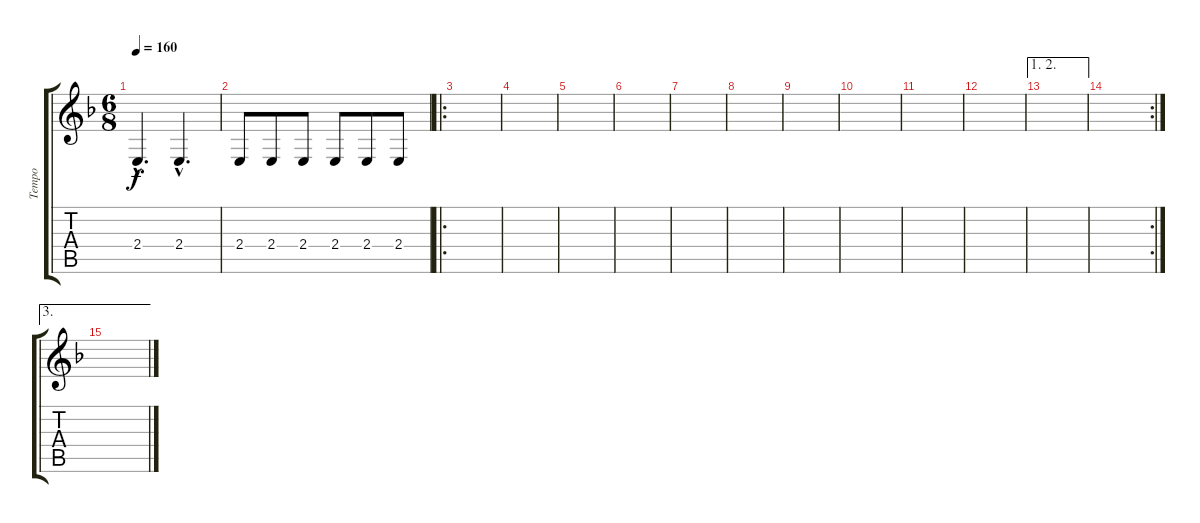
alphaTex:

\track ("Tempo" "Tempo") {instrument woodblock}
\staff {score tabs}
\tuning (E4 B3 G3 D3 A2 E2) {hide}
\ts (6 8)
\tempo 160
\clef g2
\ks f
2.4{hac}.4{d dy f instrument woodblock} 2.4{hac}.4{d} |
2.4.8 2.4.8 2.4.8 2.4.8 2.4.8 2.4.8 |
\ro
|
|
|
|
|
|
|
|
|
|
\ae (1 2)
|
\rc 2
|
\ae 3
